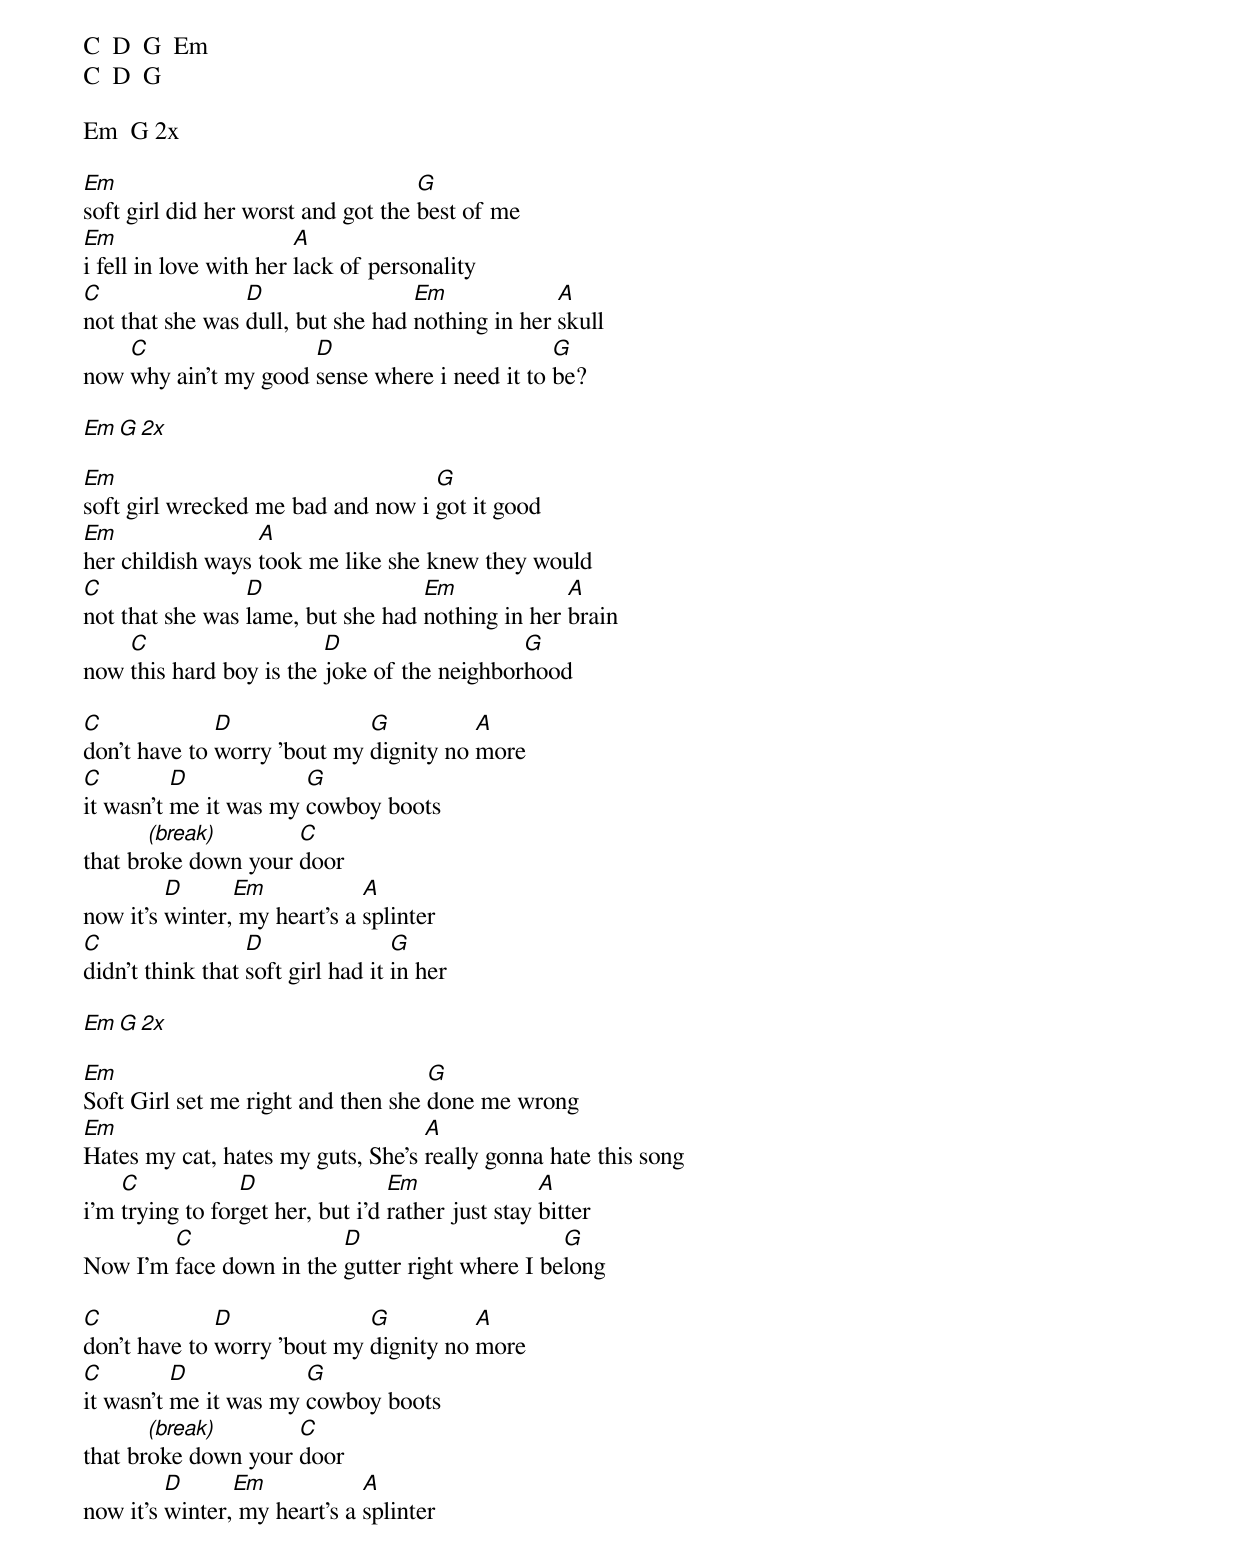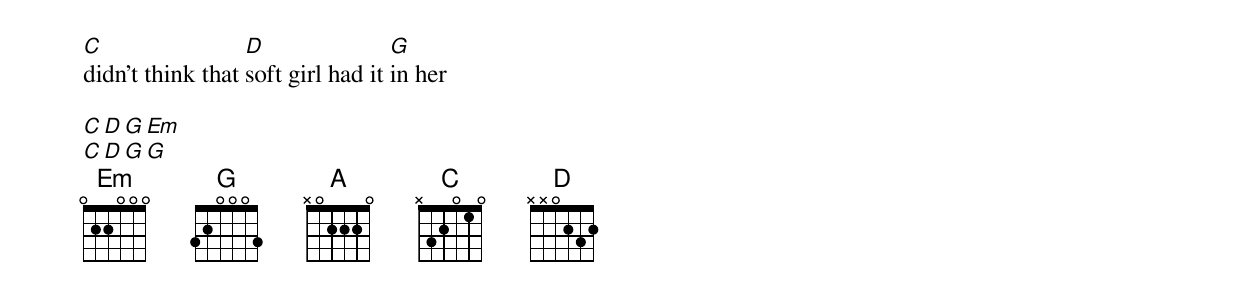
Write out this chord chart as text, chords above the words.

C  D  G  Em
C  D  G

Em  G 2x

Em                                  G
soft girl did her worst and got the best of me
Em                      A
i fell in love with her lack of personality
C                D                 Em             A
not that she was dull, but she had nothing in her skull
    C                 D                        G
now why ain't my good sense where i need it to be?

Em  G 2x

Em                                 G
soft girl wrecked me bad and now i got it good
Em                A
her childish ways took me like she knew they would
C                D                 Em             A
not that she was lame, but she had nothing in her brain
    C                    D                   G
now this hard boy is the joke of the neighborhood

C             D              G          A
don't have to worry 'bout my dignity no more
C         D            G
it wasn't me it was my cowboy boots
       (break)       C
that broke down your door
         D      Em            A
now it's winter, my heart's a splinter
C                 D                G
didn't think that soft girl had it in her

Em  G 2x

Em                                  G
Soft Girl set me right and then she done me wrong
Em                                 A
Hates my cat, hates my guts, She's really gonna hate this song
    C            D                Em               A
i'm trying to forget her, but i'd rather just stay bitter
        C                D                      G
Now I'm face down in the gutter right where I belong

C             D              G          A
don't have to worry 'bout my dignity no more
C         D            G
it wasn't me it was my cowboy boots
       (break)       C
that broke down your door
         D      Em            A
now it's winter, my heart's a splinter
C                 D                G
didn't think that soft girl had it in her

C  D  G  Em
C  D  G  G
